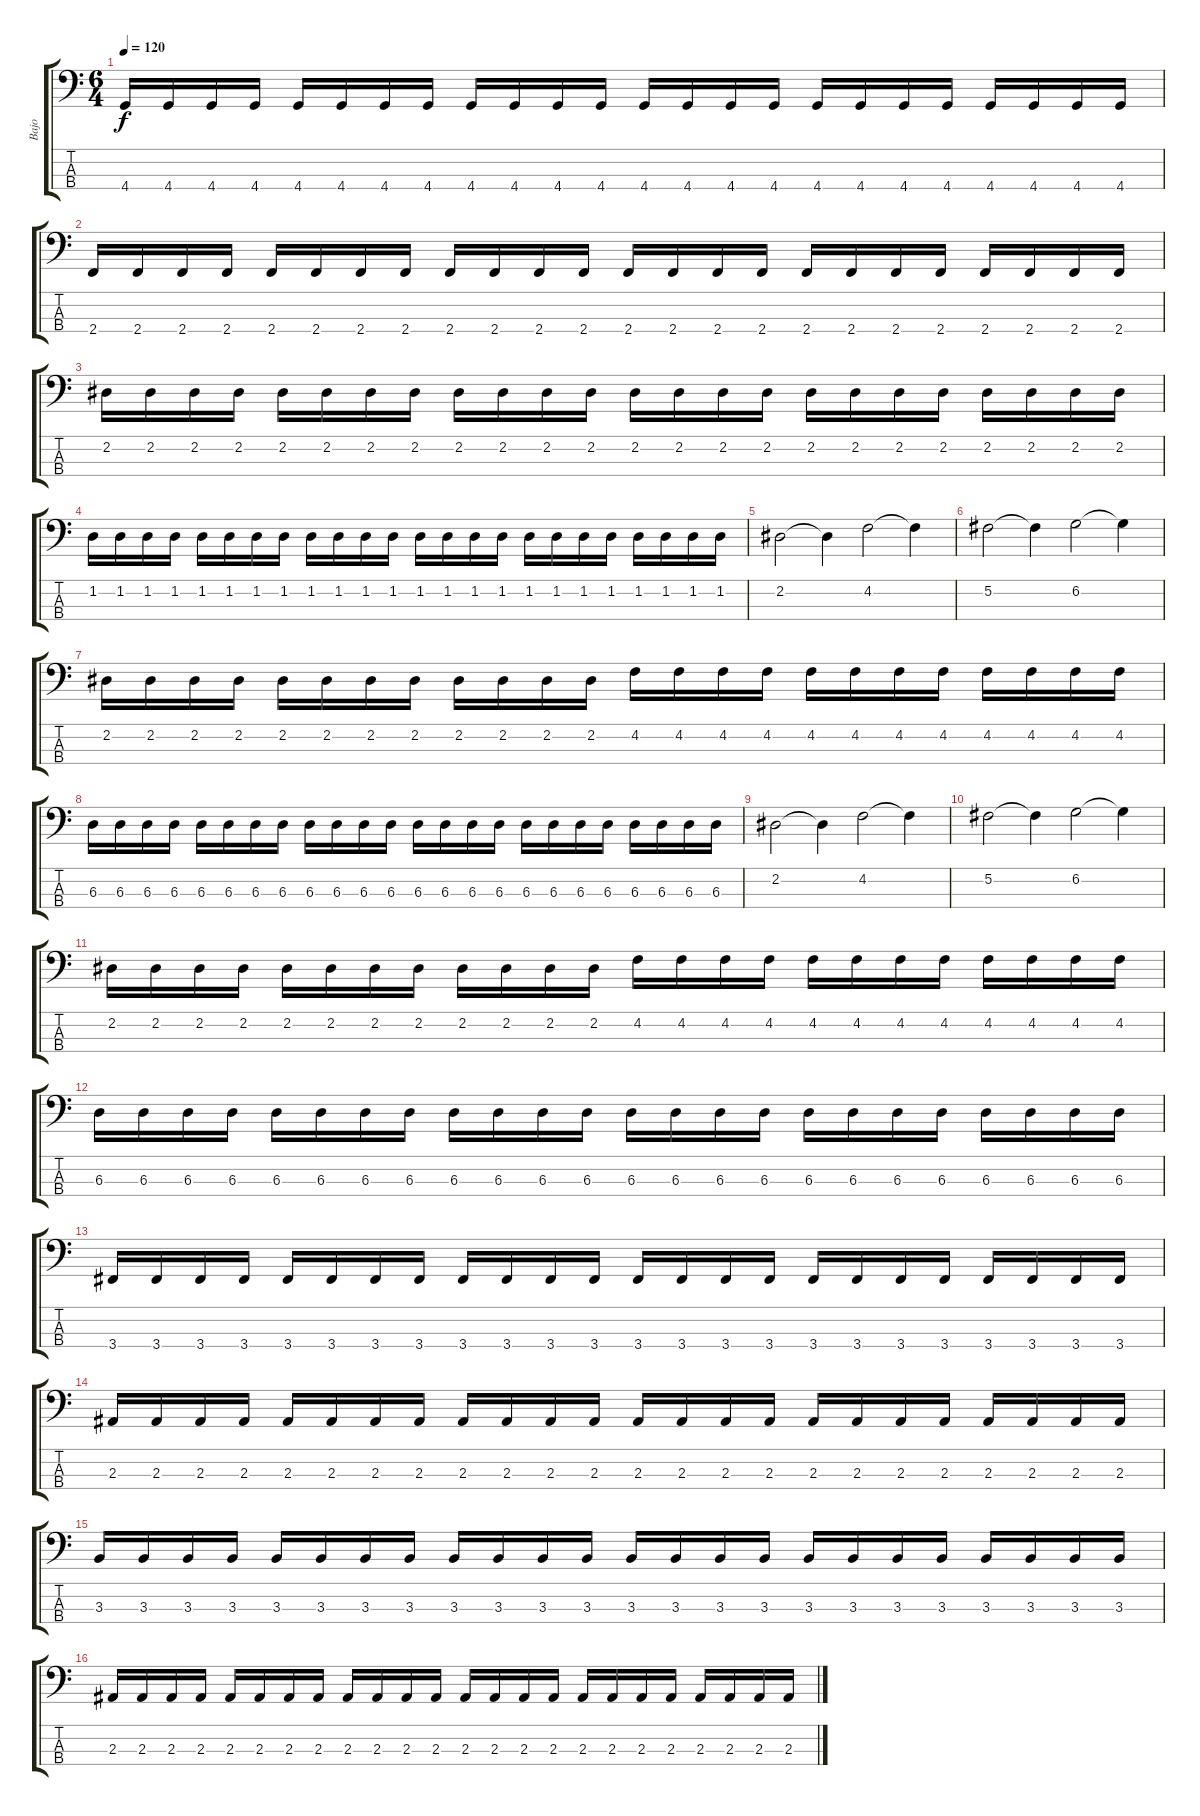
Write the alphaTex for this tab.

\track ("Bajo" "Bajo") {instrument electricbassfinger}
\staff {score tabs}
\tuning (Gb2 Db2 Ab1 Eb1) {hide}
\ts (6 4)
\tempo 120
\clef f4
\ks c
4.4.16{dy f} 4.4.16 4.4.16 4.4.16 4.4.16 4.4.16 4.4.16 4.4.16 4.4.16 4.4.16 4.4.16 4.4.16 4.4.16 4.4.16 4.4.16 4.4.16 4.4.16 4.4.16 4.4.16 4.4.16 4.4.16 4.4.16 4.4.16 4.4.16 |
2.4.16 2.4.16 2.4.16 2.4.16 2.4.16 2.4.16 2.4.16 2.4.16 2.4.16 2.4.16 2.4.16 2.4.16 2.4.16 2.4.16 2.4.16 2.4.16 2.4.16 2.4.16 2.4.16 2.4.16 2.4.16 2.4.16 2.4.16 2.4.16 |
2.2.16 2.2.16 2.2.16 2.2.16 2.2.16 2.2.16 2.2.16 2.2.16 2.2.16 2.2.16 2.2.16 2.2.16 2.2.16 2.2.16 2.2.16 2.2.16 2.2.16 2.2.16 2.2.16 2.2.16 2.2.16 2.2.16 2.2.16 2.2.16 |
1.2.16 1.2.16 1.2.16 1.2.16 1.2.16 1.2.16 1.2.16 1.2.16 1.2.16 1.2.16 1.2.16 1.2.16 1.2.16 1.2.16 1.2.16 1.2.16 1.2.16 1.2.16 1.2.16 1.2.16 1.2.16 1.2.16 1.2.16 1.2.16 |
2.2.2 2.2{t}.4 4.2.2 4.2{t}.4 |
5.2.2 5.2{t}.4 6.2.2 6.2{t}.4 |
2.2.16 2.2.16 2.2.16 2.2.16 2.2.16 2.2.16 2.2.16 2.2.16 2.2.16 2.2.16 2.2.16 2.2.16 4.2.16 4.2.16 4.2.16 4.2.16 4.2.16 4.2.16 4.2.16 4.2.16 4.2.16 4.2.16 4.2.16 4.2.16 |
6.3.16 6.3.16 6.3.16 6.3.16 6.3.16 6.3.16 6.3.16 6.3.16 6.3.16 6.3.16 6.3.16 6.3.16 6.3.16 6.3.16 6.3.16 6.3.16 6.3.16 6.3.16 6.3.16 6.3.16 6.3.16 6.3.16 6.3.16 6.3.16 |
2.2.2 2.2{t}.4 4.2.2 4.2{t}.4 |
5.2.2 5.2{t}.4 6.2.2 6.2{t}.4 |
2.2.16 2.2.16 2.2.16 2.2.16 2.2.16 2.2.16 2.2.16 2.2.16 2.2.16 2.2.16 2.2.16 2.2.16 4.2.16 4.2.16 4.2.16 4.2.16 4.2.16 4.2.16 4.2.16 4.2.16 4.2.16 4.2.16 4.2.16 4.2.16 |
6.3.16 6.3.16 6.3.16 6.3.16 6.3.16 6.3.16 6.3.16 6.3.16 6.3.16 6.3.16 6.3.16 6.3.16 6.3.16 6.3.16 6.3.16 6.3.16 6.3.16 6.3.16 6.3.16 6.3.16 6.3.16 6.3.16 6.3.16 6.3.16 |
3.4.16 3.4.16 3.4.16 3.4.16 3.4.16 3.4.16 3.4.16 3.4.16 3.4.16 3.4.16 3.4.16 3.4.16 3.4.16 3.4.16 3.4.16 3.4.16 3.4.16 3.4.16 3.4.16 3.4.16 3.4.16 3.4.16 3.4.16 3.4.16 |
2.3.16 2.3.16 2.3.16 2.3.16 2.3.16 2.3.16 2.3.16 2.3.16 2.3.16 2.3.16 2.3.16 2.3.16 2.3.16 2.3.16 2.3.16 2.3.16 2.3.16 2.3.16 2.3.16 2.3.16 2.3.16 2.3.16 2.3.16 2.3.16 |
3.3.16 3.3.16 3.3.16 3.3.16 3.3.16 3.3.16 3.3.16 3.3.16 3.3.16 3.3.16 3.3.16 3.3.16 3.3.16 3.3.16 3.3.16 3.3.16 3.3.16 3.3.16 3.3.16 3.3.16 3.3.16 3.3.16 3.3.16 3.3.16 |
2.3.16 2.3.16 2.3.16 2.3.16 2.3.16 2.3.16 2.3.16 2.3.16 2.3.16 2.3.16 2.3.16 2.3.16 2.3.16 2.3.16 2.3.16 2.3.16 2.3.16 2.3.16 2.3.16 2.3.16 2.3.16 2.3.16 2.3.16 2.3.16
